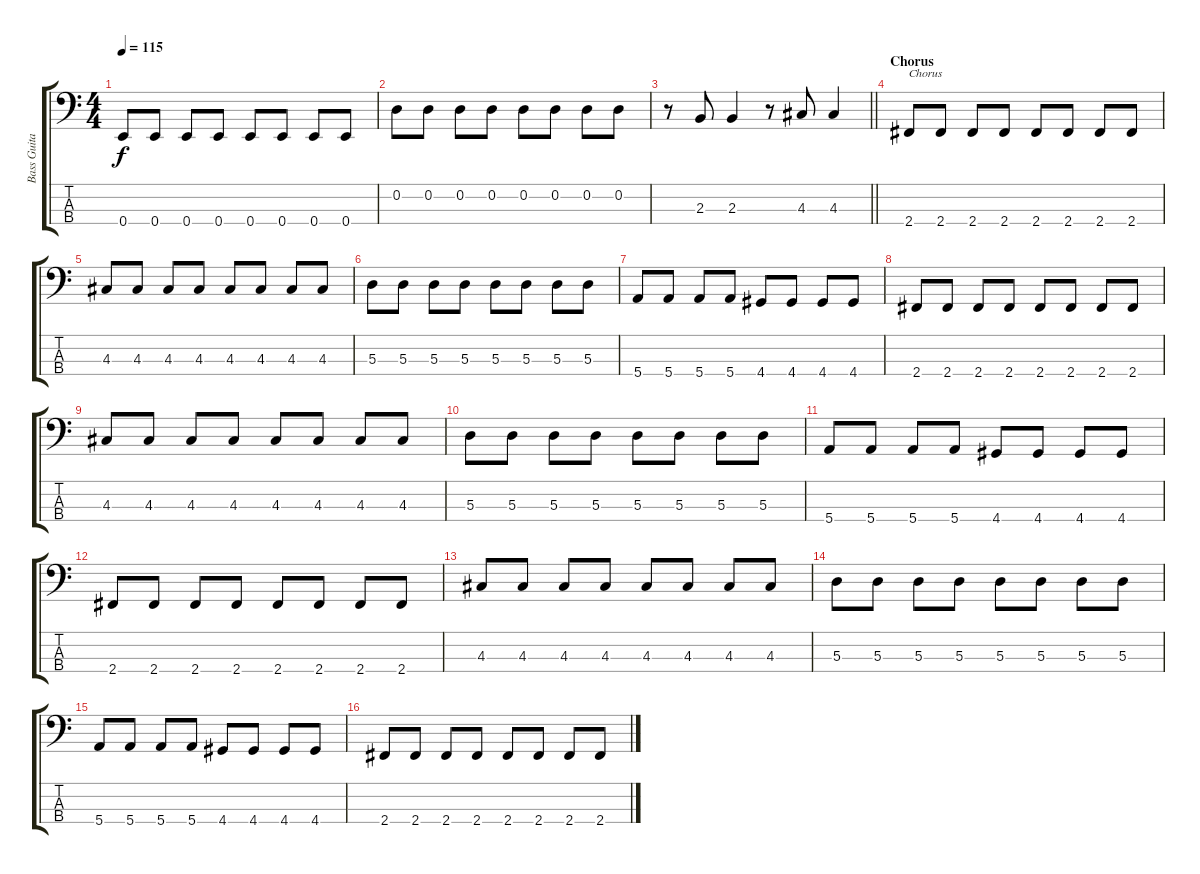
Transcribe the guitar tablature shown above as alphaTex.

\track ("Bass Guitar" "Bass Guita") {instrument electricbassfinger}
\staff {score tabs}
\tuning (G2 D2 A1 E1) {hide}
\ts (4 4)
\tempo 115
\clef f4
\ks c
0.4.8{dy f} 0.4.8 0.4.8 0.4.8 0.4.8 0.4.8 0.4.8 0.4.8 |
0.2.8 0.2.8 0.2.8 0.2.8 0.2.8 0.2.8 0.2.8 0.2.8 |
\barLineRight lightlight
r.8 2.3.8 2.3.4 r.8 4.3.8 4.3.4 |
\section ("" "Chorus")
2.4.8{txt "Chorus"} 2.4.8 2.4.8 2.4.8 2.4.8 2.4.8 2.4.8 2.4.8 |
4.3.8 4.3.8 4.3.8 4.3.8 4.3.8 4.3.8 4.3.8 4.3.8 |
5.3.8 5.3.8 5.3.8 5.3.8 5.3.8 5.3.8 5.3.8 5.3.8 |
5.4.8 5.4.8 5.4.8 5.4.8 4.4.8 4.4.8 4.4.8 4.4.8 |
2.4.8 2.4.8 2.4.8 2.4.8 2.4.8 2.4.8 2.4.8 2.4.8 |
4.3.8 4.3.8 4.3.8 4.3.8 4.3.8 4.3.8 4.3.8 4.3.8 |
5.3.8 5.3.8 5.3.8 5.3.8 5.3.8 5.3.8 5.3.8 5.3.8 |
5.4.8 5.4.8 5.4.8 5.4.8 4.4.8 4.4.8 4.4.8 4.4.8 |
2.4.8 2.4.8 2.4.8 2.4.8 2.4.8 2.4.8 2.4.8 2.4.8 |
4.3.8 4.3.8 4.3.8 4.3.8 4.3.8 4.3.8 4.3.8 4.3.8 |
5.3.8 5.3.8 5.3.8 5.3.8 5.3.8 5.3.8 5.3.8 5.3.8 |
5.4.8 5.4.8 5.4.8 5.4.8 4.4.8 4.4.8 4.4.8 4.4.8 |
2.4.8 2.4.8 2.4.8 2.4.8 2.4.8 2.4.8 2.4.8 2.4.8
